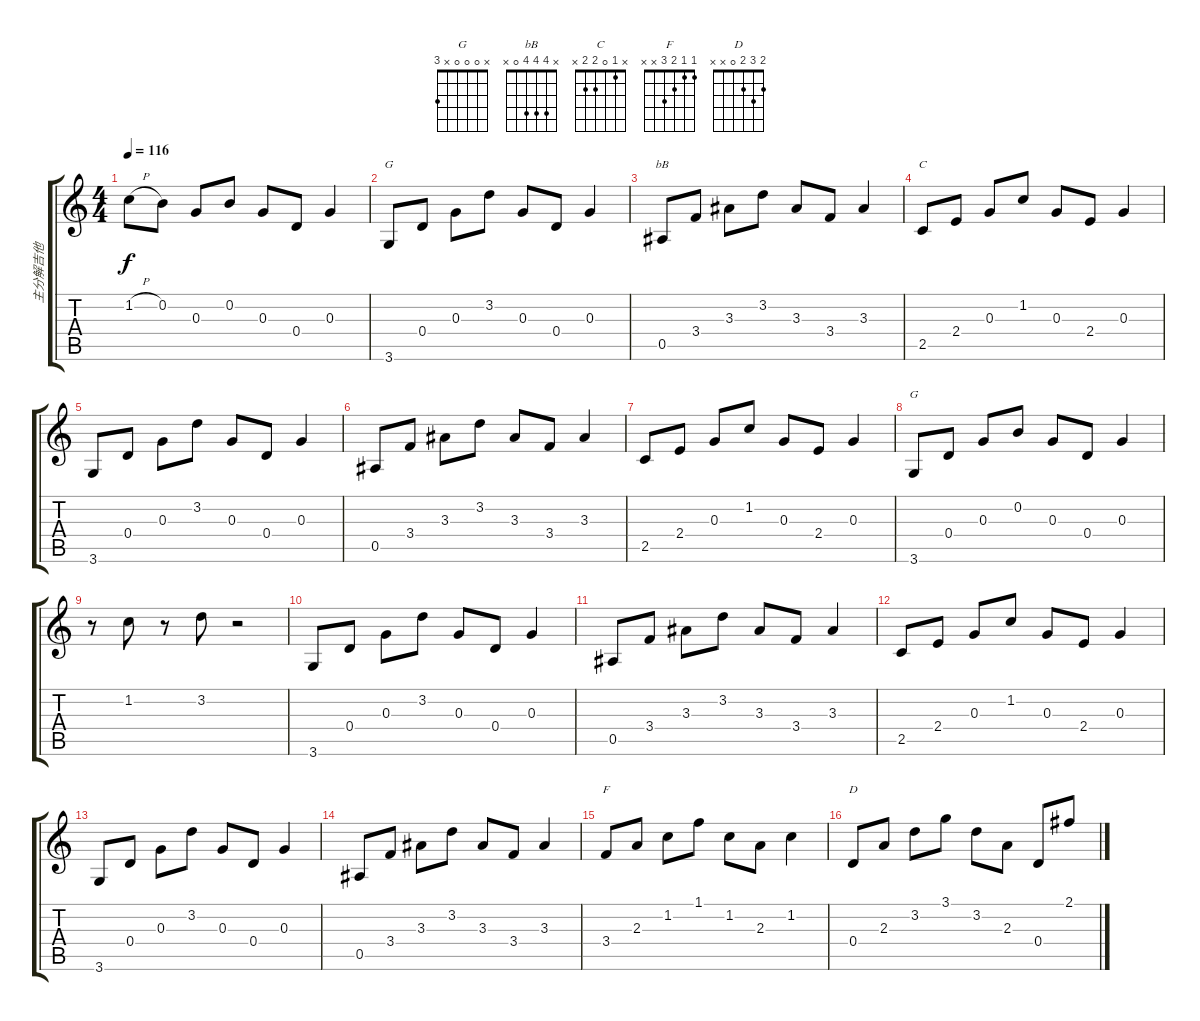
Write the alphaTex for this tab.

\track ("主分解吉他" "主分解吉他") {instrument acousticguitarsteel}
\staff {score tabs}
\tuning (E4 B3 G3 D3 Bb2 E2) {hide}
\chord ("G" x 3 0 0 x 3)
\chord ("bB" x 4 4 4 0 x)
\chord ("C" x 1 0 2 2 x)
\chord ("G" x 0 0 0 x 3)
\chord ("F" 1 1 2 3 x x)
\chord ("D" 2 3 2 0 x x)
\ts (4 4)
\tempo 116
\clef g2
\ks c
1.2{h}.8{dy f} 0.2.8 0.3.8 0.2.8 0.3.8 0.4.8 0.3.4 |
3.6.8{ch "G"} 0.4.8 0.3.8 3.2.8 0.3.8 0.4.8 0.3.4 |
0.5.8{ch "bB"} 3.4.8 3.3.8 3.2.8 3.3.8 3.4.8 3.3.4 |
2.5.8{ch "C"} 2.4.8 0.3.8 1.2.8 0.3.8 2.4.8 0.3.4 |
3.6.8 0.4.8 0.3.8 3.2.8 0.3.8 0.4.8 0.3.4 |
0.5.8 3.4.8 3.3.8 3.2.8 3.3.8 3.4.8 3.3.4 |
2.5.8 2.4.8 0.3.8 1.2.8 0.3.8 2.4.8 0.3.4 |
3.6.8{ch "G"} 0.4.8 0.3.8 0.2.8 0.3.8 0.4.8 0.3.4 |
r.8 1.2.8 r.8 3.2.8 r.2 |
3.6.8 0.4.8 0.3.8 3.2.8 0.3.8 0.4.8 0.3.4 |
0.5.8 3.4.8 3.3.8 3.2.8 3.3.8 3.4.8 3.3.4 |
2.5.8 2.4.8 0.3.8 1.2.8 0.3.8 2.4.8 0.3.4 |
3.6.8 0.4.8 0.3.8 3.2.8 0.3.8 0.4.8 0.3.4 |
0.5.8 3.4.8 3.3.8 3.2.8 3.3.8 3.4.8 3.3.4 |
3.4.8{ch "F"} 2.3.8 1.2.8 1.1.8 1.2.8 2.3.8 1.2.4 |
0.4.8{ch "D"} 2.3.8 3.2.8 3.1.8 3.2.8 2.3.8 0.4.8 2.1.8
